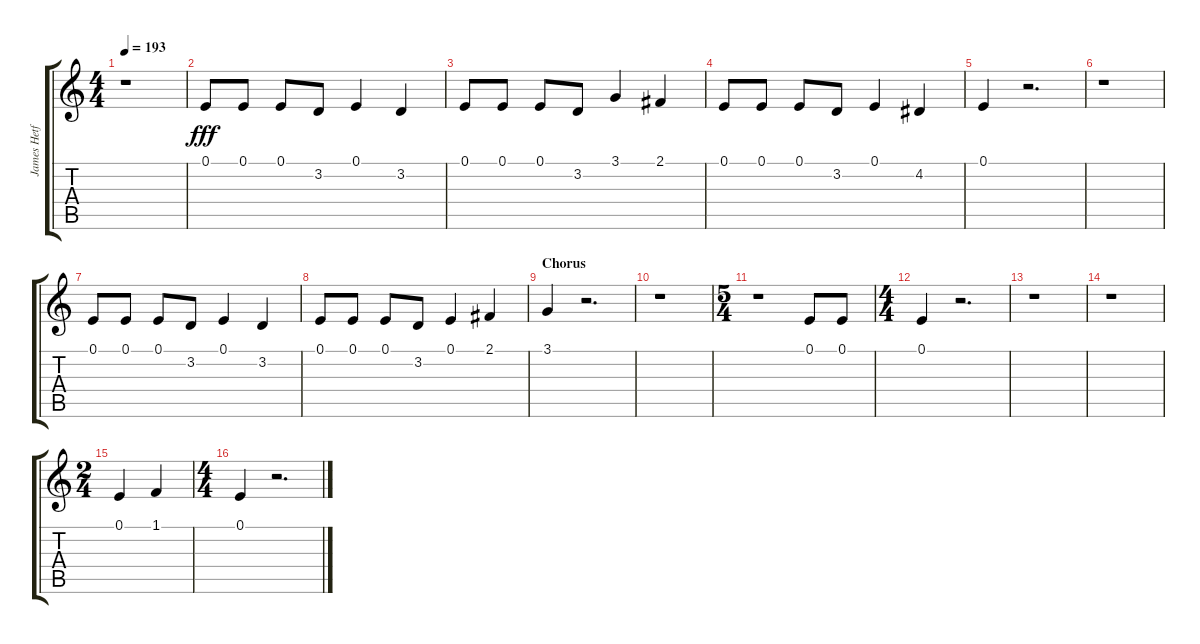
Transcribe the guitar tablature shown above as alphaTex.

\track ("James Hetfield - Vocals" "James Hetf") {instrument baritonesax}
\staff {score tabs}
\tuning (E4 B3 G3 D3 A2 E2) {hide}
\ts (4 4)
\tempo 193
\clef g2
\ks c
r.1{dy fff} |
0.1.8 0.1.8 0.1.8 3.2.8 0.1.4 3.2.4 |
0.1.8 0.1.8 0.1.8 3.2.8 3.1.4 2.1.4 |
0.1.8 0.1.8 0.1.8 3.2.8 0.1.4 4.2.4 |
0.1.4 r.2{d} |
r.1 |
0.1.8 0.1.8 0.1.8 3.2.8 0.1.4 3.2.4 |
0.1.8 0.1.8 0.1.8 3.2.8 0.1.4 2.1.4 |
\section ("" "Chorus")
3.1.4 r.2{d} |
r.1 |
\ts (5 4)
r.1 0.1.8 0.1.8 |
\ts (4 4)
0.1.4 r.2{d} |
r.1 |
r.1 |
\ts (2 4)
0.1.4 1.1.4 |
\ts (4 4)
0.1.4 r.2{d}
